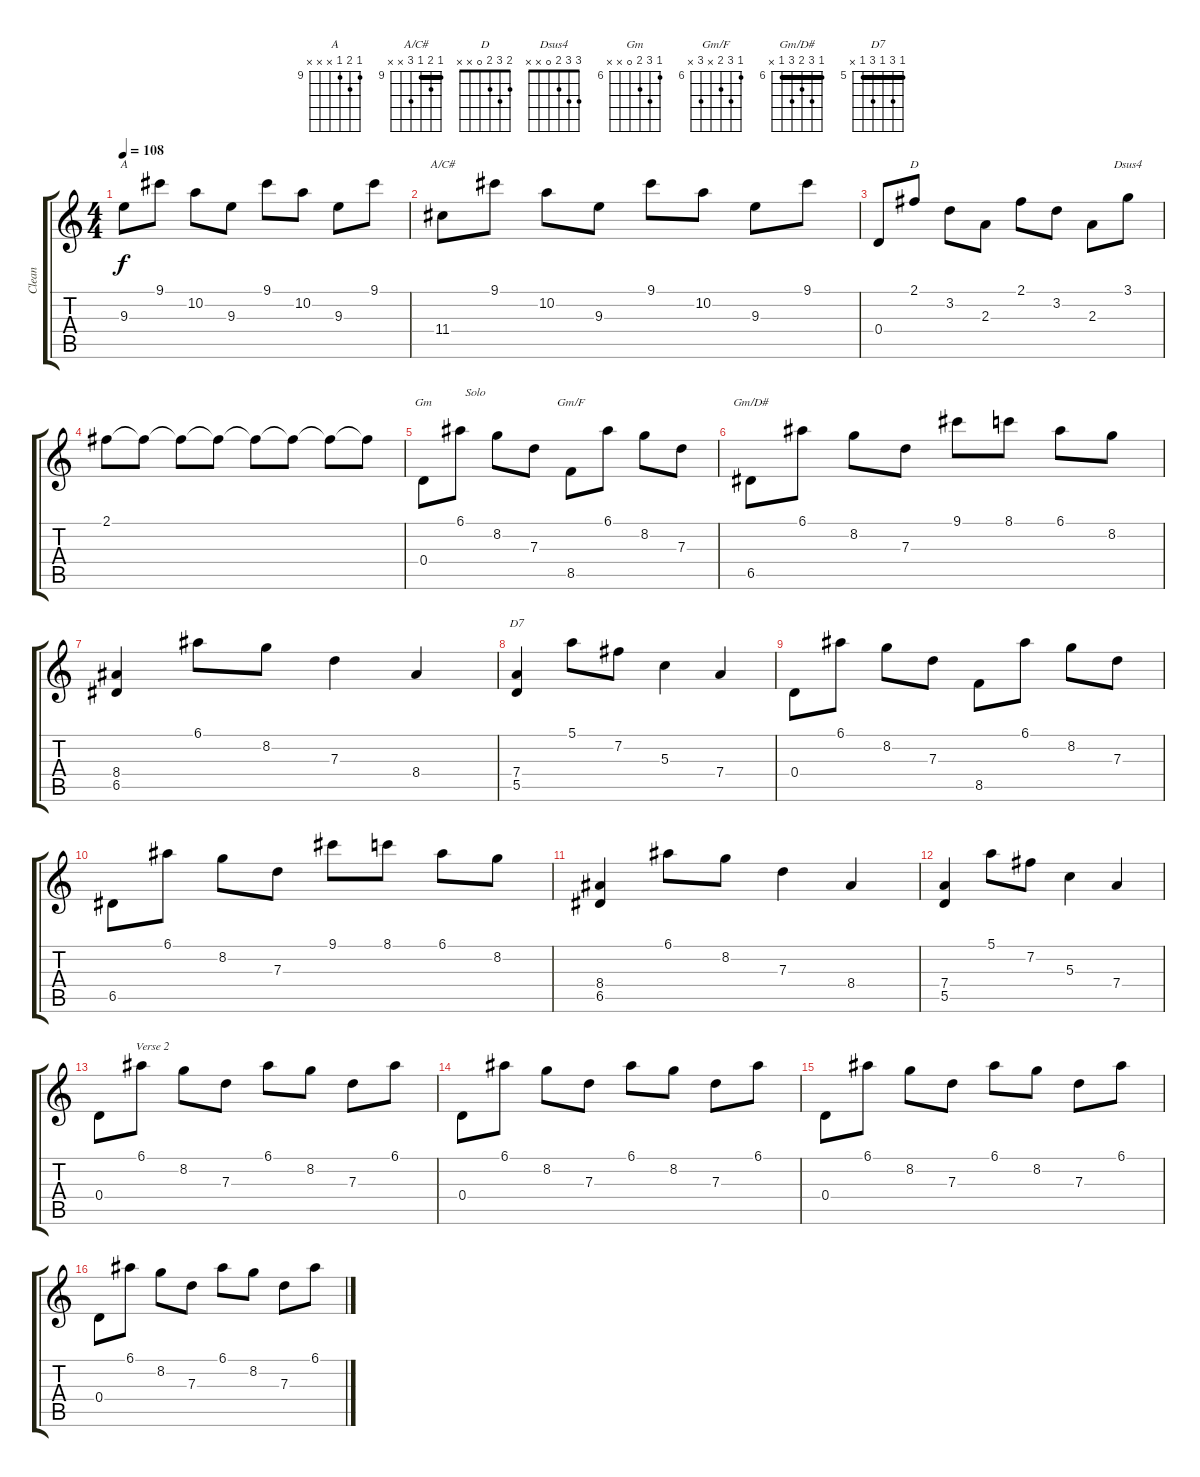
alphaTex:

\track ("Clean" "Clean") {instrument acousticguitarsteel}
\staff {score tabs}
\tuning (E4 B3 G3 D3 A2 E2) {hide}
\chord ("A" 9 10 9 x x x) {firstfret 9}
\chord ("A/C#" 9 10 9 11 x x) {firstfret 9 barre 9}
\chord ("D" 2 3 2 0 x x)
\chord ("Dsus4" 3 3 2 0 x x)
\chord ("Gm" 6 8 7 0 x x) {firstfret 6}
\chord ("Gm/F" 6 8 7 x 8 x) {firstfret 6}
\chord ("Gm/D#" 6 8 7 8 6 x) {firstfret 6 barre 6}
\chord ("D7" 5 7 5 7 5 x) {firstfret 5 barre 5}
\ts (4 4)
\tempo 108
\clef g2
\ks c
9.3.8{ch "A" dy f} 9.1.8 10.2.8 9.3.8 9.1.8 10.2.8 9.3.8 9.1.8 |
11.4.8{ch "A/C#"} 9.1.8 10.2.8 9.3.8 9.1.8 10.2.8 9.3.8 9.1.8 |
0.4.8 2.1.8{ch "D"} 3.2.8 2.3.8 2.1.8 3.2.8 2.3.8 3.1.8{ch "Dsus4"} |
2.1.8 2.1{t}.8 2.1{t}.8 2.1{t}.8 2.1{t}.8 2.1{t}.8 2.1{t}.8 2.1{t}.8 |
0.4.8{ch "Gm" txt "              Solo"} 6.1.8 8.2.8 7.3.8 8.5.8{ch "Gm/F"} 6.1.8 8.2.8 7.3.8 |
6.5.8{ch "Gm/D#"} 6.1.8 8.2.8 7.3.8 9.1.8 8.1.8 6.1.8 8.2.8 |
(8.4 6.5).4 6.1.8 8.2.8 7.3.4 8.4.4 |
(7.4 5.5).4{ch "D7"} 5.1.8 7.2.8 5.3.4 7.4.4 |
0.4.8 6.1.8 8.2.8 7.3.8 8.5.8 6.1.8 8.2.8 7.3.8 |
6.5.8 6.1.8 8.2.8 7.3.8 9.1.8 8.1.8 6.1.8 8.2.8 |
(8.4 6.5).4 6.1.8 8.2.8 7.3.4 8.4.4 |
(7.4 5.5).4 5.1.8 7.2.8 5.3.4 7.4.4 |
0.4.8{txt "            Verse 2"} 6.1.8 8.2.8 7.3.8 6.1.8 8.2.8 7.3.8 6.1.8 |
0.4.8 6.1.8 8.2.8 7.3.8 6.1.8 8.2.8 7.3.8 6.1.8 |
0.4.8 6.1.8 8.2.8 7.3.8 6.1.8 8.2.8 7.3.8 6.1.8 |
0.4.8 6.1.8 8.2.8 7.3.8 6.1.8 8.2.8 7.3.8 6.1.8
